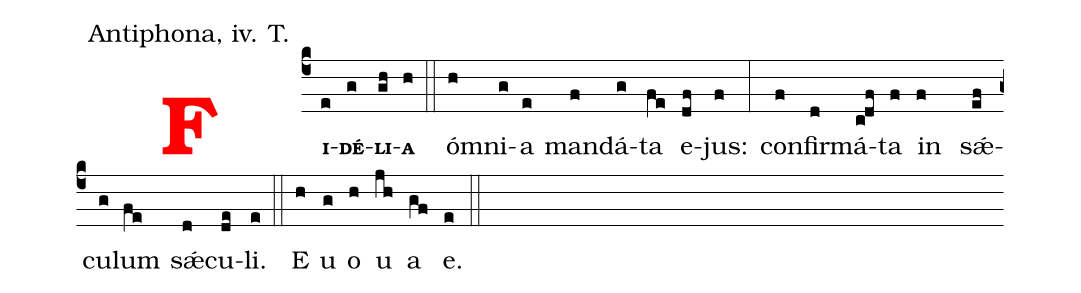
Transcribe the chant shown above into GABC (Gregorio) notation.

office-part: Antiphona, iv. T.;
%%
<v>\textcolor{red}{\bf F}</v><v>\bf\scriptsize{I}</v>(c4e)<v>\bf\scriptsize{DÉ}</v>(g)<v>\bf\scriptsize{LI}</v>(gh)<v>\bf\scriptsize{A}</v>(h) (::)
óm(h)ni(g)a(e) man(f)dá(g)ta(fe) e(df)jus:(f)  (:) con(f)fir(d)má(c!df)ta(f) in (f) s<v>\'{æ}</v>(ef)cu(g)lum(fe) s<v>\'{æ}</v>(d)cu(de)li.(e) (::)
E(h) u(g) o(h) u(jh) a(gf) e.(e) (::)
